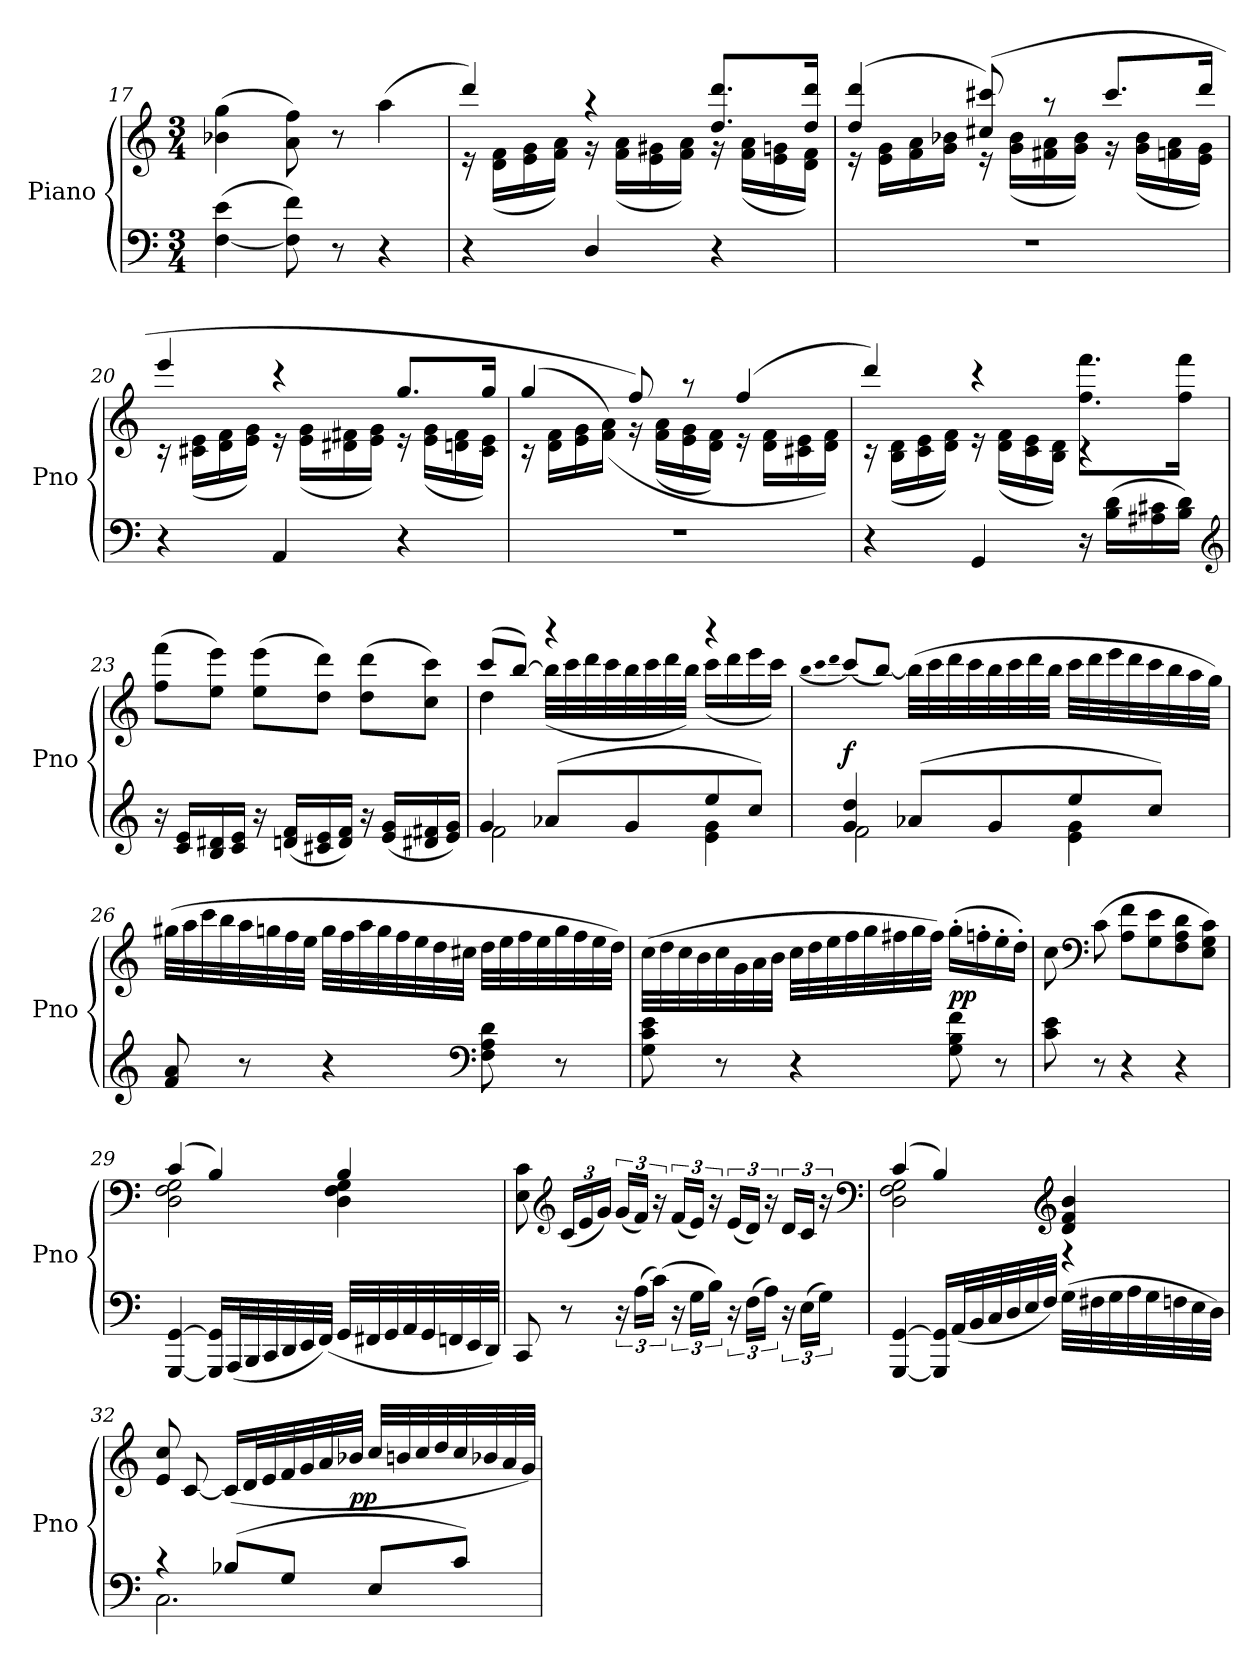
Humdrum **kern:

**kern	**kern	**dynam
*part1	*part1	*part1
*staff2	*staff1	*staff1/2
*I"Piano	*	*
*I'Pno	*	*
*clefF4	*clefG2	*
*k[]	*k[]	*
*M3/4	*M3/4	*
=17	=17	=17
([4F\ 4e\	(4b-X\ 4gg\	.
8F]\ 8f\)	8a\ 8ff\)	.
8r	8r	.
4r	(4aa\	.
=18	=18	=18
*	*^	*
4r	4ddd/)	16r	.
.	.	(16d\ 16f\LL	.
.	.	16e\ 16g\	.
.	.	16f\ 16a\JJ)	.
4D/	4r	16r	.
.	.	(16f\ 16a\LL	.
.	.	16e\ 16g#X\	.
.	.	16f\ 16a\JJ)	.
4r	8.dd/ 8.ddd/L	16r	.
.	.	(16f\ 16a\LL	.
.	.	16e\ 16gn\	.
.	16dd/ 16ddd/Jk	16d\ 16f\JJ)	.
=19	=19	=19	=19
2.r	(4dd/ 4ddd/	16r	.
.	.	16e\ 16g\LL	.
.	.	16f\ 16a\	.
.	.	16g\ 16b-X\JJ	.
.	(8cc#X/ 8ccc#X/)	16r	.
.	.	(16g\ 16b-\LL	.
.	8r	16f#X\ 16a\	.
.	.	16g\ 16b-\JJ)	.
.	8.ccc#/L	16r	.
.	.	(16g\ 16b-\LL	.
.	.	16fn\ 16a\	.
.	16ddd/Jk	16e\ 16g\JJ)	.
=20	=20	=20	=20
4r	4eee/	16r	.
.	.	(16c#X\ 16e\LL	.
.	.	16d\ 16f\	.
.	.	16e\ 16g\JJ)	.
4AA/	4r	16r	.
.	.	(16e\ 16g\LL	.
.	.	16d#X\ 16f#X\	.
.	.	16e\ 16g\JJ)	.
4r	8.gg/L	16r	.
.	.	(16e\ 16g\LL	.
.	.	16dn\ 16f#\	.
.	16gg/Jk	16c#\ 16e\JJ)	.
=21	=21	=21	=21
2.r	(4gg/	16r	.
.	.	16d\ 16f\LL	.
.	.	16e\ 16g\	.
.	.	(16f\ 16a\JJ)	.
.	8ff/)	16r	.
.	.	(16f\ 16a\LL	.
.	8r	16e\ 16g\	.
.	.	16d\ 16f\JJ)	.
.	(4ff/	16r	.
.	.	16d\ 16f\LL	.
.	.	16c#X\ 16e\	.
.	.	16d\ 16f\JJ)	.
=22	=22	=22	=22
4r	4ddd/)	16r	.
.	.	(16B\ 16d\LL	.
.	.	16c\ 16e\	.
.	.	16d\ 16f\JJ)	.
4GG/	4r	16r	.
.	.	(16d\ 16f\LL	.
.	.	16c\ 16e\	.
.	.	16B\ 16d\JJ)	.
16r	8.ff\ 8.fff\L	4r	.
(16B\ 16d\LL	.	.	.
16A#X\ 16c#X\	.	.	.
16B\ 16d\JJ)	16ff\ 16fff\Jk	.	.
*	*v	*v	*
*clefG2	*	*
=23	=23	=23
16r	(8ff\ 8fff\L	.
16c/ 16e/LL	.	.
16B/ 16d#X/	8ee\ 8eee\J)	.
16c/ 16e/JJ	.	.
16r	(8ee\ 8eee\L	.
(16dn/ 16f/LL	.	.
16c#X/ 16e/	8dd\ 8ddd\J)	.
16d/ 16f/JJ)	.	.
16r	(8dd\ 8ddd\L	.
(16e/ 16g/LL	.	.
16d#X/ 16f#X/	8cc\ 8ccc\J)	.
16e/ 16g/JJ)	.	.
=24	=24	=24
*^	*^	*
4g/	2f\	(8ccc/L	4dd\	.
.	.	[8bb/J)	.	.
(8a-X/L	.	4r	(32bb\LLL]	.
.	.	.	32ccc\	.
.	.	.	32ddd\	.
.	.	.	32ccc\	.
8g/	.	.	32bb\	.
.	.	.	32ccc\	.
.	.	.	32ddd\	.
.	.	.	32bb\JJJ)	.
8ee/	4e\ 4g\	4r	(16ccc\LL	.
.	.	.	16ddd\	.
8cc/J)	.	.	16eee\	.
.	.	.	16ccc\JJ)	.
*	*	*v	*v	*
=25	=25	=25	=25
.	.	(qbb	.
.	.	qccc	.
.	.	qddd	.
4g/ 4dd/	2f\	(8ccc/L)	f
.	.	[8bb/J)	.
(8a-X/L	.	(32bb\LLL]	.
.	.	32ccc\	.
.	.	32ddd\	.
.	.	32ccc\	.
8g/	.	32bb\	.
.	.	32ccc\	.
.	.	32ddd\	.
.	.	32bb\JJJ	.
8ee/	4e\ 4g\	32ccc\LLL	.
.	.	32ddd\	.
.	.	32eee\	.
.	.	32ddd\	.
8cc/J)	.	32ccc\	.
.	.	32bb\	.
.	.	32aa\	.
.	.	32gg\JJJ)	.
*v	*v	*	*
=26	=26	=26
8f/ 8a/	(32gg#X\LLL	.
.	32aa\	.
.	32ccc\	.
.	32bb\	.
8r	32aa\	.
.	32ggn\	.
.	32ff\	.
.	32ee\JJJ	.
4r	32gg\LLL	.
.	32ff\	.
.	32aa\	.
.	32gg\	.
.	32ff\	.
.	32ee\	.
.	32dd\	.
.	32cc#X\JJJ	.
*clefF4	*	*
8F\ 8A\ 8d\	32dd\LLL	.
.	32ee\	.
.	32ff\	.
.	32ee\	.
8r	32gg\	.
.	32ff\	.
.	32ee\	.
.	32dd\JJJ)	.
=27	=27	=27
8G\ 8c\ 8e\	(32cc\LLL	.
.	32dd\	.
.	32cc\	.
.	32b\	.
8r	32cc\	.
.	32g\	.
.	32a\	.
.	32b\JJJ	.
4r	32cc\LLL	.
.	32dd\	.
.	32ee\	.
.	32ff\	.
.	32gg\	.
.	32ff#X\	.
.	32gg\	.
.	32ff#\JJJ)	.
8G\ 8B\ 8f\	(16gg'\LL	pp
.	16ffn'\	.
8r	16ee'\	.
.	16dd'\JJ)	.
=28	=28	=28
8c\ 8e\	8cc\	.
*	*clefF4	*
8r	(8c\	.
4r	8A\ 8f\L	.
.	8G\ 8e\	.
4r	8F\ 8A\ 8d\	.
.	8E\ 8G\ 8c\J)	.
=29	=29	=29
*	*^	*
[4GGG/ [4GG/	(4c/	2D\ 2F\ 2G\	.
16GGG]/ 16GG]/LL	4B/)	.	.
(32AAA/L	.	.	.
32BBB/	.	.	.
32CC/	.	.	.
32DD/	.	.	.
32EE/	.	.	.
(32FF/JJJ)	.	.	.
32GG/LLL	4B/	4D\ 4F\ 4G\	.
32FF#X/	.	.	.
32GG/	.	.	.
32AA/	.	.	.
32GG/	.	.	.
32FFn/	.	.	.
32EE/	.	.	.
32DD/JJJ)	.	.	.
*	*v	*v	*
=30	=30	=30
8CC/	8E\ 8c\	.
*	*clefG2	*
8r	(24c/LL	.
.	24e/	.
.	24g/JJ)	.
24r	(24g/LL	.
(24A\LL	24f/JJ)	.
(24c\JJ)	24r	.
24r	(24f/LL	.
24G\LL	24e/JJ)	.
24B\JJ)	24r	.
24r	(24e/LL	.
(24F\LL	24d/JJ)	.
24A\JJ)	24r	.
24r	24d/LL	.
(24E\LL	24c/JJ	.
24G\JJ)	24r	.
*	*clefF4	*
=31	=31	=31
*	*^	*
[4GGG/ [4GG/	(4c/	2D\ 2F\ 2G\	.
16GGG]/ 16GG]/LL	4B/)	.	.
(32AA/L	.	.	.
32BB/	.	.	.
32C/	.	.	.
32D/	.	.	.
32E/	.	.	.
32F/JJJ)	.	.	.
*	*clefG2	*	*
(32G\LLL	4d/ 4f/ 4b/	4r	.
32F#X\	.	.	.
32G\	.	.	.
32A\	.	.	.
32G\	.	.	.
32Fn\	.	.	.
32E\	.	.	.
32D\JJJ)	.	.	.
*	*v	*v	*
=32	=32	=32
*^	*	*
4r	2.C\	8e/ 8cc/	.
.	.	[8c/	.
(8B-X/L	.	(16c/LL]	.
.	.	32d/L	.
.	.	32e/	.
8G/J	.	32f/	.
.	.	32g/	.
.	.	32a/	.
.	.	32b-X/JJJ	pp
8E/L	.	32cc/LLL	.
.	.	32bn/	.
.	.	32cc/	.
.	.	32dd/	.
8c/J)	.	32cc/	.
.	.	32b-X/	.
.	.	32a/	.
.	.	32g/JJJ)	.
*v	*v	*	*
=	=	=
*-	*-	*-
